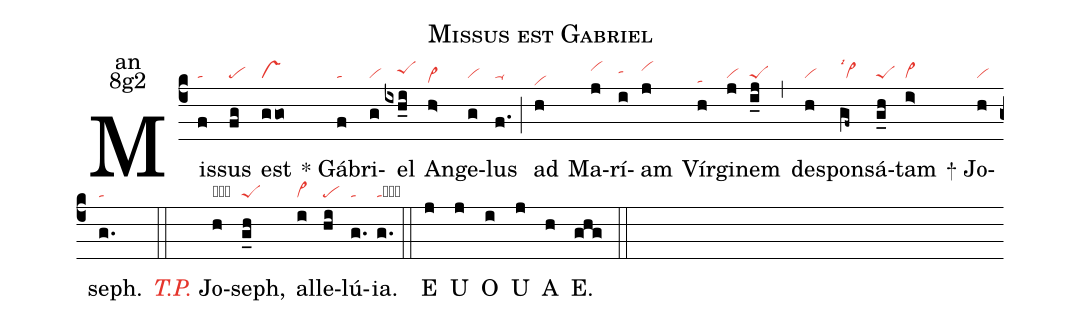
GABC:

name:Missus est Gabriel;
office-part:an;
mode:8g2;
nabc-lines:1;
%%
(c4) Mis(f|ta)sus(fg|pe) est(ggo|vs) <sp>*</sp> Gá(f|ta)bri(g|vi)el(ixh_i|////peShh) An(h>|vi>hd)ge(g|vi)lus(f.|ta-) (;) ad(h|vihc) Ma(j|vihi)rí(i|tahh)am(j|vihi) Vír(h|tahd)gi(j|vi)nem(i_j|peS) (,) des(h|vi)pon(gf~|vi>lsi1)sá(g_h|peS)tam(i>|vi>) <sp>+</sp> Jo(h|vi)seph.(g.|ta) (::) <c><i>T.P.</i></c> Jo(h|obvi)seph,(g_h|peS) al(i|vi>)le(hi|pe)lú(g.|ta){ia}.(g.|tacb) (::)
<eu>E(j) U(j) O(i) U(j) A(h) E.(ghg) </eu>(::)
